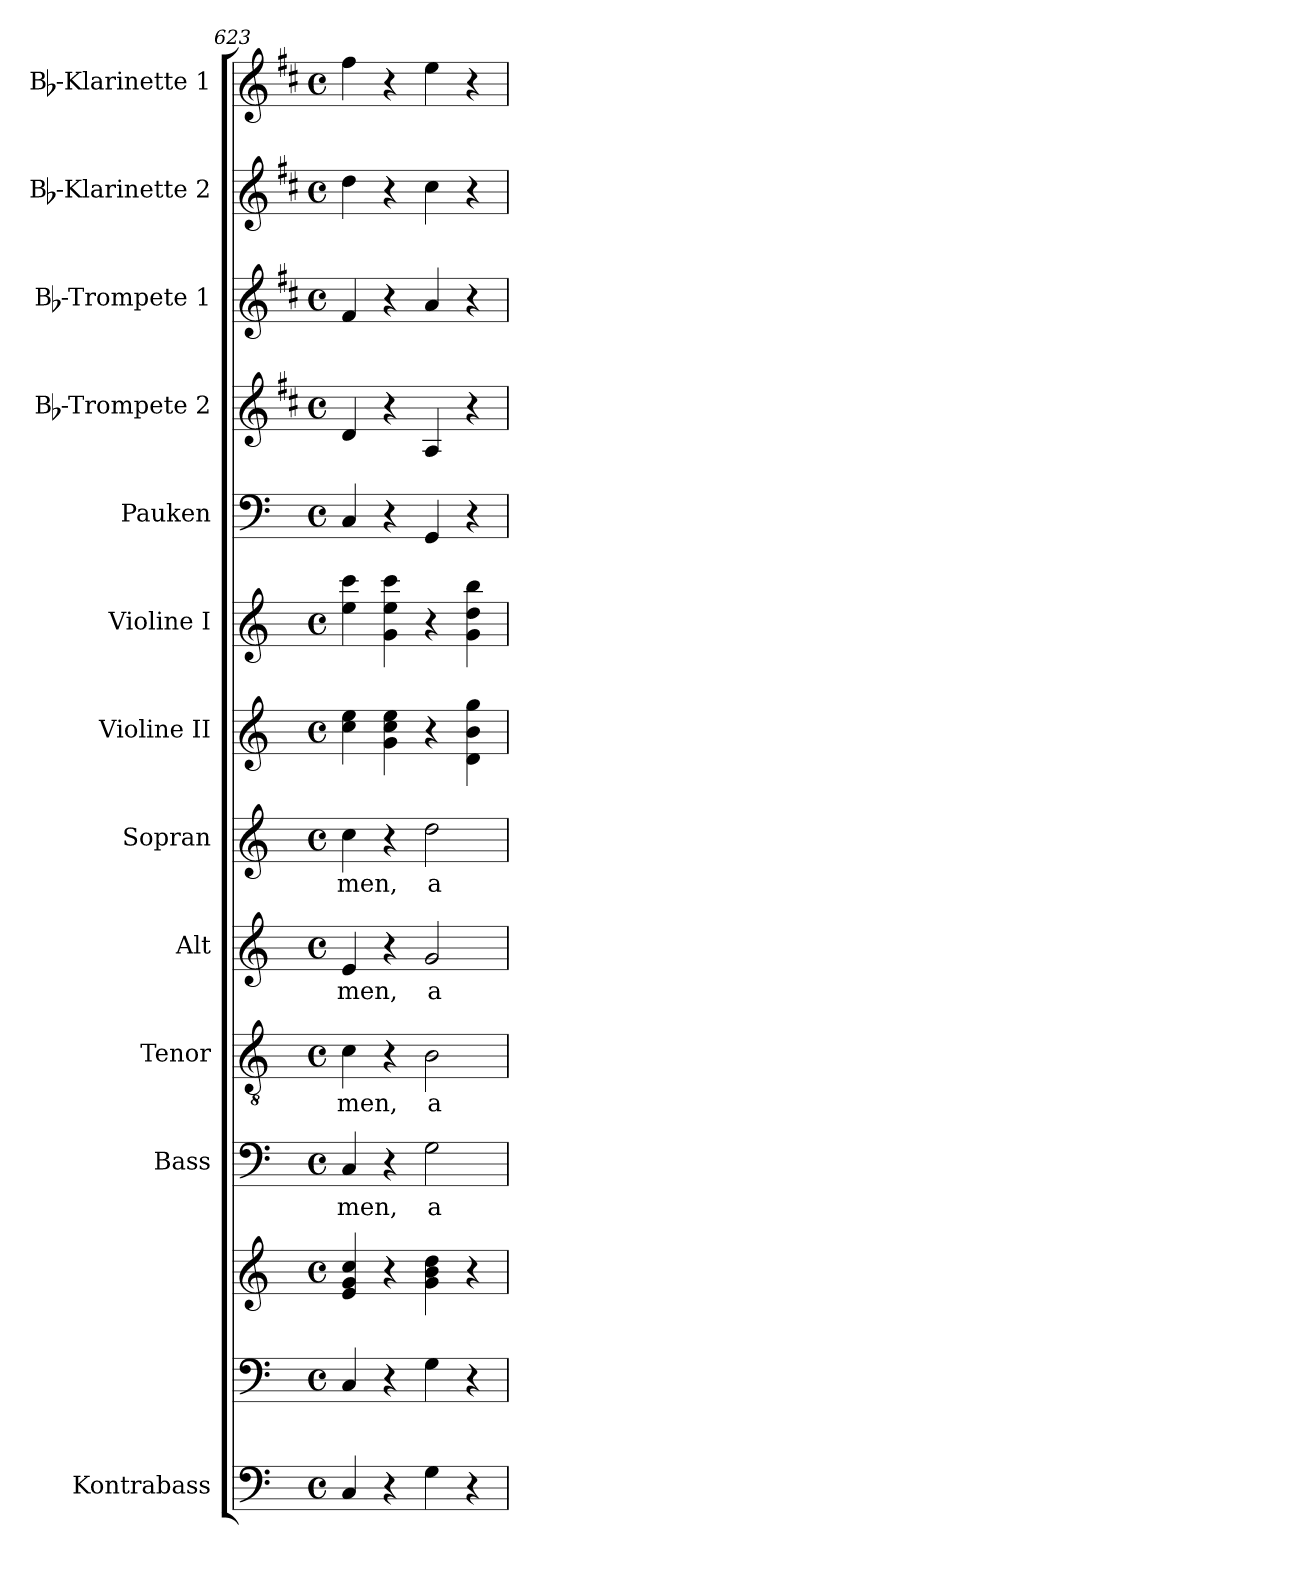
**kern	**kern	**kern	**kern	**text	**kern	**text	**kern	**text	**kern	**text	**kern	**kern	**kern	**kern	**kern	**kern	**kern
*part13	*part12	*part12	*part11	*part11	*part10	*part10	*part9	*part9	*part8	*part8	*part7	*part6	*part5	*part4	*part3	*part2	*part1
*staff14	*staff13	*staff12	*staff11	*staff11	*staff10	*staff10	*staff9	*staff9	*staff8	*staff8	*staff7	*staff6	*staff5	*staff4	*staff3	*staff2	*staff1
*I"Kontrabass	*	*	*I"Bass	*	*I"Tenor	*	*I"Alt	*	*I"Sopran	*	*I"Violine II	*I"Violine I	*I"Pauken	*I"Bb-Trompete 2	*I"Bb-Trompete 1	*I"Bb-Klarinette 2	*I"Bb-Klarinette 1
*I'Kb.	*	*	*I'B.	*	*I'T.	*	*I'A.	*	*I'S.	*	*I'Vl. II	*I'Vl. I	*I'Pk.	*I'Bb Trp. 2	*I'Bb Trp. 1	*I'Bb Kl. 2	*I'Bb Kl. 1
*clefF4	*clefF4	*clefG2	*clefF4	*	*clefGv2	*	*clefG2	*	*clefG2	*	*clefG2	*clefG2	*clefF4	*clefG2	*clefG2	*clefG2	*clefG2
*ITrd7c12	*	*	*	*	*	*	*	*	*	*	*	*	*	*ITrd1c2	*ITrd1c2	*ITrd1c2	*ITrd1c2
*k[]	*k[]	*k[]	*k[]	*	*k[]	*	*k[]	*	*k[]	*	*k[]	*k[]	*k[]	*k[]	*k[]	*k[]	*k[]
*C:	*C:	*C:	*C:	*	*C:	*	*C:	*	*C:	*	*C:	*C:	*C:	*C:	*C:	*C:	*C:
*M4/4	*M4/4	*M4/4	*M4/4	*	*M4/4	*	*M4/4	*	*M4/4	*	*M4/4	*M4/4	*M4/4	*M4/4	*M4/4	*M4/4	*M4/4
*met(c)	*met(c)	*met(c)	*met(c)	*	*met(c)	*	*met(c)	*	*met(c)	*	*met(c)	*met(c)	*met(c)	*met(c)	*met(c)	*met(c)	*met(c)
=623	=623	=623	=623	=623	=623	=623	=623	=623	=623	=623	=623	=623	=623	=623	=623	=623	=623
!	!	!	!	!LO:LY:b	!	!LO:LY:b	!	!LO:LY:b	!	!LO:LY:b	!	!	!	!	!	!	!
4CC/	4C/	4e/ 4g/ 4cc/	4C/	-men,	4c\	-men,	4e/	-men,	4cc\	-men,	4cc\ 4ee\	4ee\ 4ccc\	4C/	4c/	4e/	4cc\	4ee\
4r	4r	4r	4r	.	4r	.	4r	.	4r	.	4g\ 4cc\ 4ee\	4g\ 4ee\ 4ccc\	4r	4r	4r	4r	4r
!	!	!	!	!LO:LY:b	!	!LO:LY:b	!	!LO:LY:b	!	!LO:LY:b	!	!	!	!	!	!	!
4GG\	4G\	4g\ 4b\ 4dd\	2G\	a-	2B\	a-	2g/	a-	2dd\	a-	4r	4r	4GG/	4G/	4g/	4b\	4dd\
4r	4r	4r	.	.	.	.	.	.	.	.	4d\ 4b\ 4gg\	4g\ 4dd\ 4bb\	4r	4r	4r	4r	4r
=	=	=	=	=	=	=	=	=	=	=	=	=	=	=	=	=	=
*-	*-	*-	*-	*-	*-	*-	*-	*-	*-	*-	*-	*-	*-	*-	*-	*-	*-
